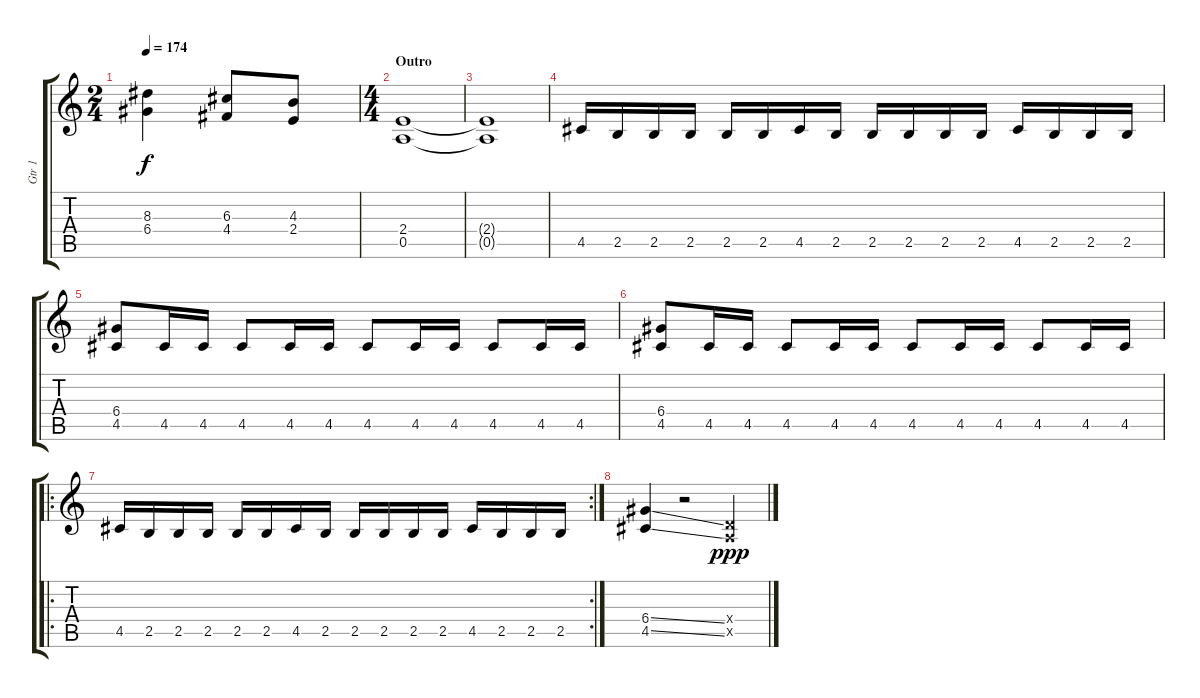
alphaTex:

\track ("Gtr 1" "Gtr 1") {instrument distortionguitar}
\staff {score tabs}
\tuning (E4 B3 G3 D3 A2 E2) {hide}
\ts (2 4)
\tempo 174
\clef g2
\ks c
(8.3 6.4).4{dy f} (6.3 4.4).8 (4.3 2.4).8 |
\ts (4 4)
\section ("" "Outro")
(2.4 0.5).1 |
(2.4{t} 0.5{t}).1 |
4.5.16 2.5.16 2.5.16 2.5.16 2.5.16 2.5.16 4.5.16 2.5.16 2.5.16 2.5.16 2.5.16 2.5.16 4.5.16 2.5.16 2.5.16 2.5.16 |
(6.4 4.5).8 4.5.16 4.5.16 4.5.8 4.5.16 4.5.16 4.5.8 4.5.16 4.5.16 4.5.8 4.5.16 4.5.16 |
(6.4 4.5).8 4.5.16 4.5.16 4.5.8 4.5.16 4.5.16 4.5.8 4.5.16 4.5.16 4.5.8 4.5.16 4.5.16 |
\ro
\rc 2
4.5.16 2.5.16 2.5.16 2.5.16 2.5.16 2.5.16 4.5.16 2.5.16 2.5.16 2.5.16 2.5.16 2.5.16 4.5.16 2.5.16 2.5.16 2.5.16 |
(6.4{ss} 4.5{ss}).4 r.2 (0.4{x} 0.5{x}).4{dy ppp}
